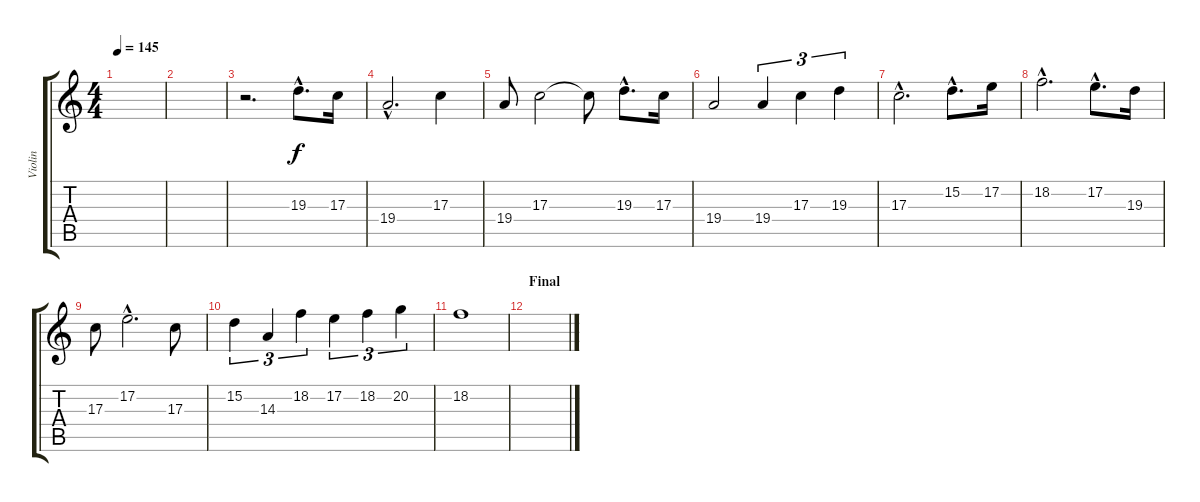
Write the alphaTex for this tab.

\track ("Violin" "Violin") {instrument violin}
\staff {score tabs}
\tuning (E4 B3 G3 D3 A2 E2) {hide}
\ts (4 4)
\tempo 145
\clef g2
\ks c
|
|
r.2{d} 19.3{hac}.8{d volume 12} 17.3.16 |
19.4{hac}.2{d} 17.3.4 |
19.4.8 17.3.2 17.3{t}.8 19.3{hac}.8{d} 17.3.16 |
19.4.2 19.4.4{tu (3 2)} 17.3.4{tu (3 2)} 19.3.4{tu (3 2)} |
17.3{hac}.2{d} 15.2{hac}.8{d} 17.2.16 |
18.2{hac}.2{d} 17.2{hac}.8{d} 19.3.16 |
17.3.8 17.2{hac}.2{d} 17.3.8 |
15.2.4{tu (3 2)} 14.3.4{tu (3 2)} 18.2.4{tu (3 2)} 17.2.4{tu (3 2)} 18.2.4{tu (3 2)} 20.2.4{tu (3 2)} |
18.2.1 |
\section ("" "Final")
